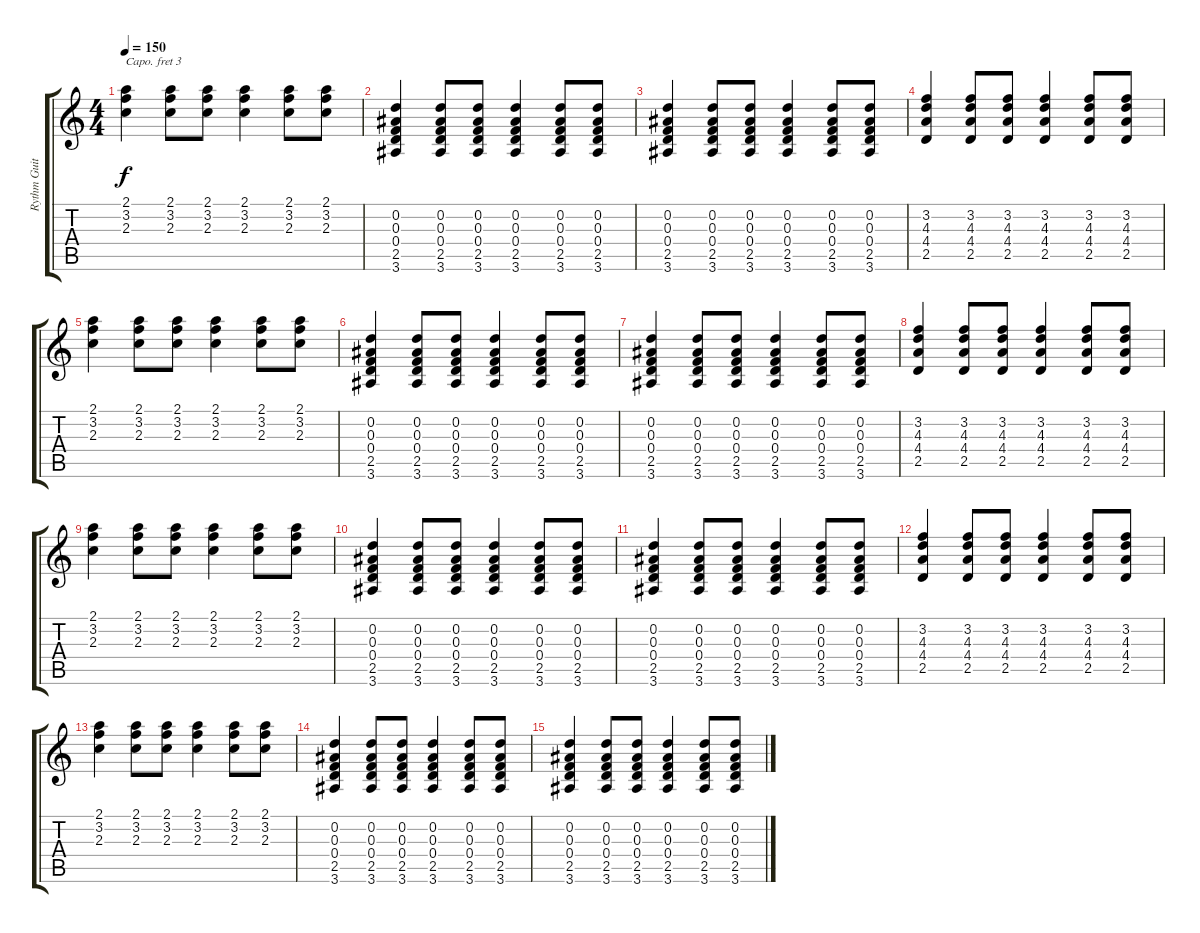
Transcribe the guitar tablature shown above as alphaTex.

\track ("Rythm Guitar (capo 3rd)" "Rythm Guit") {instrument acousticguitarsteel}
\staff {score tabs}
\capo 3
\tuning (E4 B3 G3 D3 A2 E2) {hide}
\ts (4 4)
\tempo 150
\clef g2
\ks c
(2.1 3.2 2.3).4{dy f} (2.1 3.2 2.3).8 (2.1 3.2 2.3).8 (2.1 3.2 2.3).4 (2.1 3.2 2.3).8 (2.1 3.2 2.3).8 |
(0.2 0.3 0.4 2.5 3.6).4 (0.2 0.3 0.4 2.5 3.6).8 (0.2 0.3 0.4 2.5 3.6).8 (0.2 0.3 0.4 2.5 3.6).4 (0.2 0.3 0.4 2.5 3.6).8 (0.2 0.3 0.4 2.5 3.6).8 |
(0.2 0.3 0.4 2.5 3.6).4 (0.2 0.3 0.4 2.5 3.6).8 (0.2 0.3 0.4 2.5 3.6).8 (0.2 0.3 0.4 2.5 3.6).4 (0.2 0.3 0.4 2.5 3.6).8 (0.2 0.3 0.4 2.5 3.6).8 |
(3.2 4.3 4.4 2.5).4 (3.2 4.3 4.4 2.5).8 (3.2 4.3 4.4 2.5).8 (3.2 4.3 4.4 2.5).4 (3.2 4.3 4.4 2.5).8 (3.2 4.3 4.4 2.5).8 |
(2.1 3.2 2.3).4 (2.1 3.2 2.3).8 (2.1 3.2 2.3).8 (2.1 3.2 2.3).4 (2.1 3.2 2.3).8 (2.1 3.2 2.3).8 |
(0.2 0.3 0.4 2.5 3.6).4 (0.2 0.3 0.4 2.5 3.6).8 (0.2 0.3 0.4 2.5 3.6).8 (0.2 0.3 0.4 2.5 3.6).4 (0.2 0.3 0.4 2.5 3.6).8 (0.2 0.3 0.4 2.5 3.6).8 |
(0.2 0.3 0.4 2.5 3.6).4 (0.2 0.3 0.4 2.5 3.6).8 (0.2 0.3 0.4 2.5 3.6).8 (0.2 0.3 0.4 2.5 3.6).4 (0.2 0.3 0.4 2.5 3.6).8 (0.2 0.3 0.4 2.5 3.6).8 |
(3.2 4.3 4.4 2.5).4 (3.2 4.3 4.4 2.5).8 (3.2 4.3 4.4 2.5).8 (3.2 4.3 4.4 2.5).4 (3.2 4.3 4.4 2.5).8 (3.2 4.3 4.4 2.5).8 |
(2.1 3.2 2.3).4 (2.1 3.2 2.3).8 (2.1 3.2 2.3).8 (2.1 3.2 2.3).4 (2.1 3.2 2.3).8 (2.1 3.2 2.3).8 |
(0.2 0.3 0.4 2.5 3.6).4 (0.2 0.3 0.4 2.5 3.6).8 (0.2 0.3 0.4 2.5 3.6).8 (0.2 0.3 0.4 2.5 3.6).4 (0.2 0.3 0.4 2.5 3.6).8 (0.2 0.3 0.4 2.5 3.6).8 |
(0.2 0.3 0.4 2.5 3.6).4 (0.2 0.3 0.4 2.5 3.6).8 (0.2 0.3 0.4 2.5 3.6).8 (0.2 0.3 0.4 2.5 3.6).4 (0.2 0.3 0.4 2.5 3.6).8 (0.2 0.3 0.4 2.5 3.6).8 |
(3.2 4.3 4.4 2.5).4 (3.2 4.3 4.4 2.5).8 (3.2 4.3 4.4 2.5).8 (3.2 4.3 4.4 2.5).4 (3.2 4.3 4.4 2.5).8 (3.2 4.3 4.4 2.5).8 |
(2.1 3.2 2.3).4 (2.1 3.2 2.3).8 (2.1 3.2 2.3).8 (2.1 3.2 2.3).4 (2.1 3.2 2.3).8 (2.1 3.2 2.3).8 |
(0.2 0.3 0.4 2.5 3.6).4 (0.2 0.3 0.4 2.5 3.6).8 (0.2 0.3 0.4 2.5 3.6).8 (0.2 0.3 0.4 2.5 3.6).4 (0.2 0.3 0.4 2.5 3.6).8 (0.2 0.3 0.4 2.5 3.6).8 |
(0.2 0.3 0.4 2.5 3.6).4 (0.2 0.3 0.4 2.5 3.6).8 (0.2 0.3 0.4 2.5 3.6).8 (0.2 0.3 0.4 2.5 3.6).4 (0.2 0.3 0.4 2.5 3.6).8 (0.2 0.3 0.4 2.5 3.6).8
